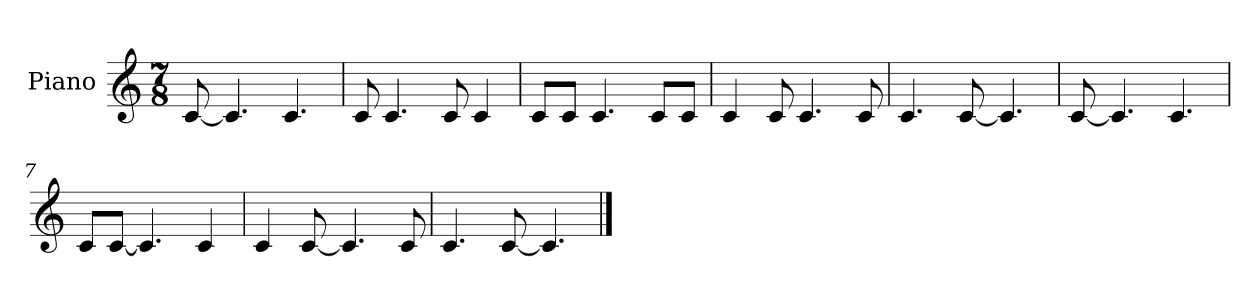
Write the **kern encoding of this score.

**kern
*part1
*staff1
*I"Piano
*I'Pno.
*clefG2
*k[]
*M7/8
*MM90
=1
[8c/
4.c/]
4.c/
=2
8c/
4.c/
8c/
4c/
=3
8c/L
8c/J
4.c/
8c/L
8c/J
=4
4c/
8c/
4.c/
8c/
=5
4.c/
[8c/
4.c/]
=6
[8c/
4.c/]
4.c/
=7
8c/L
[8c/J
4.c/]
4c/
=8
4c/
[8c/
4.c/]
8c/
=9
4.c/
[8c/
4.c/]
==
*-
